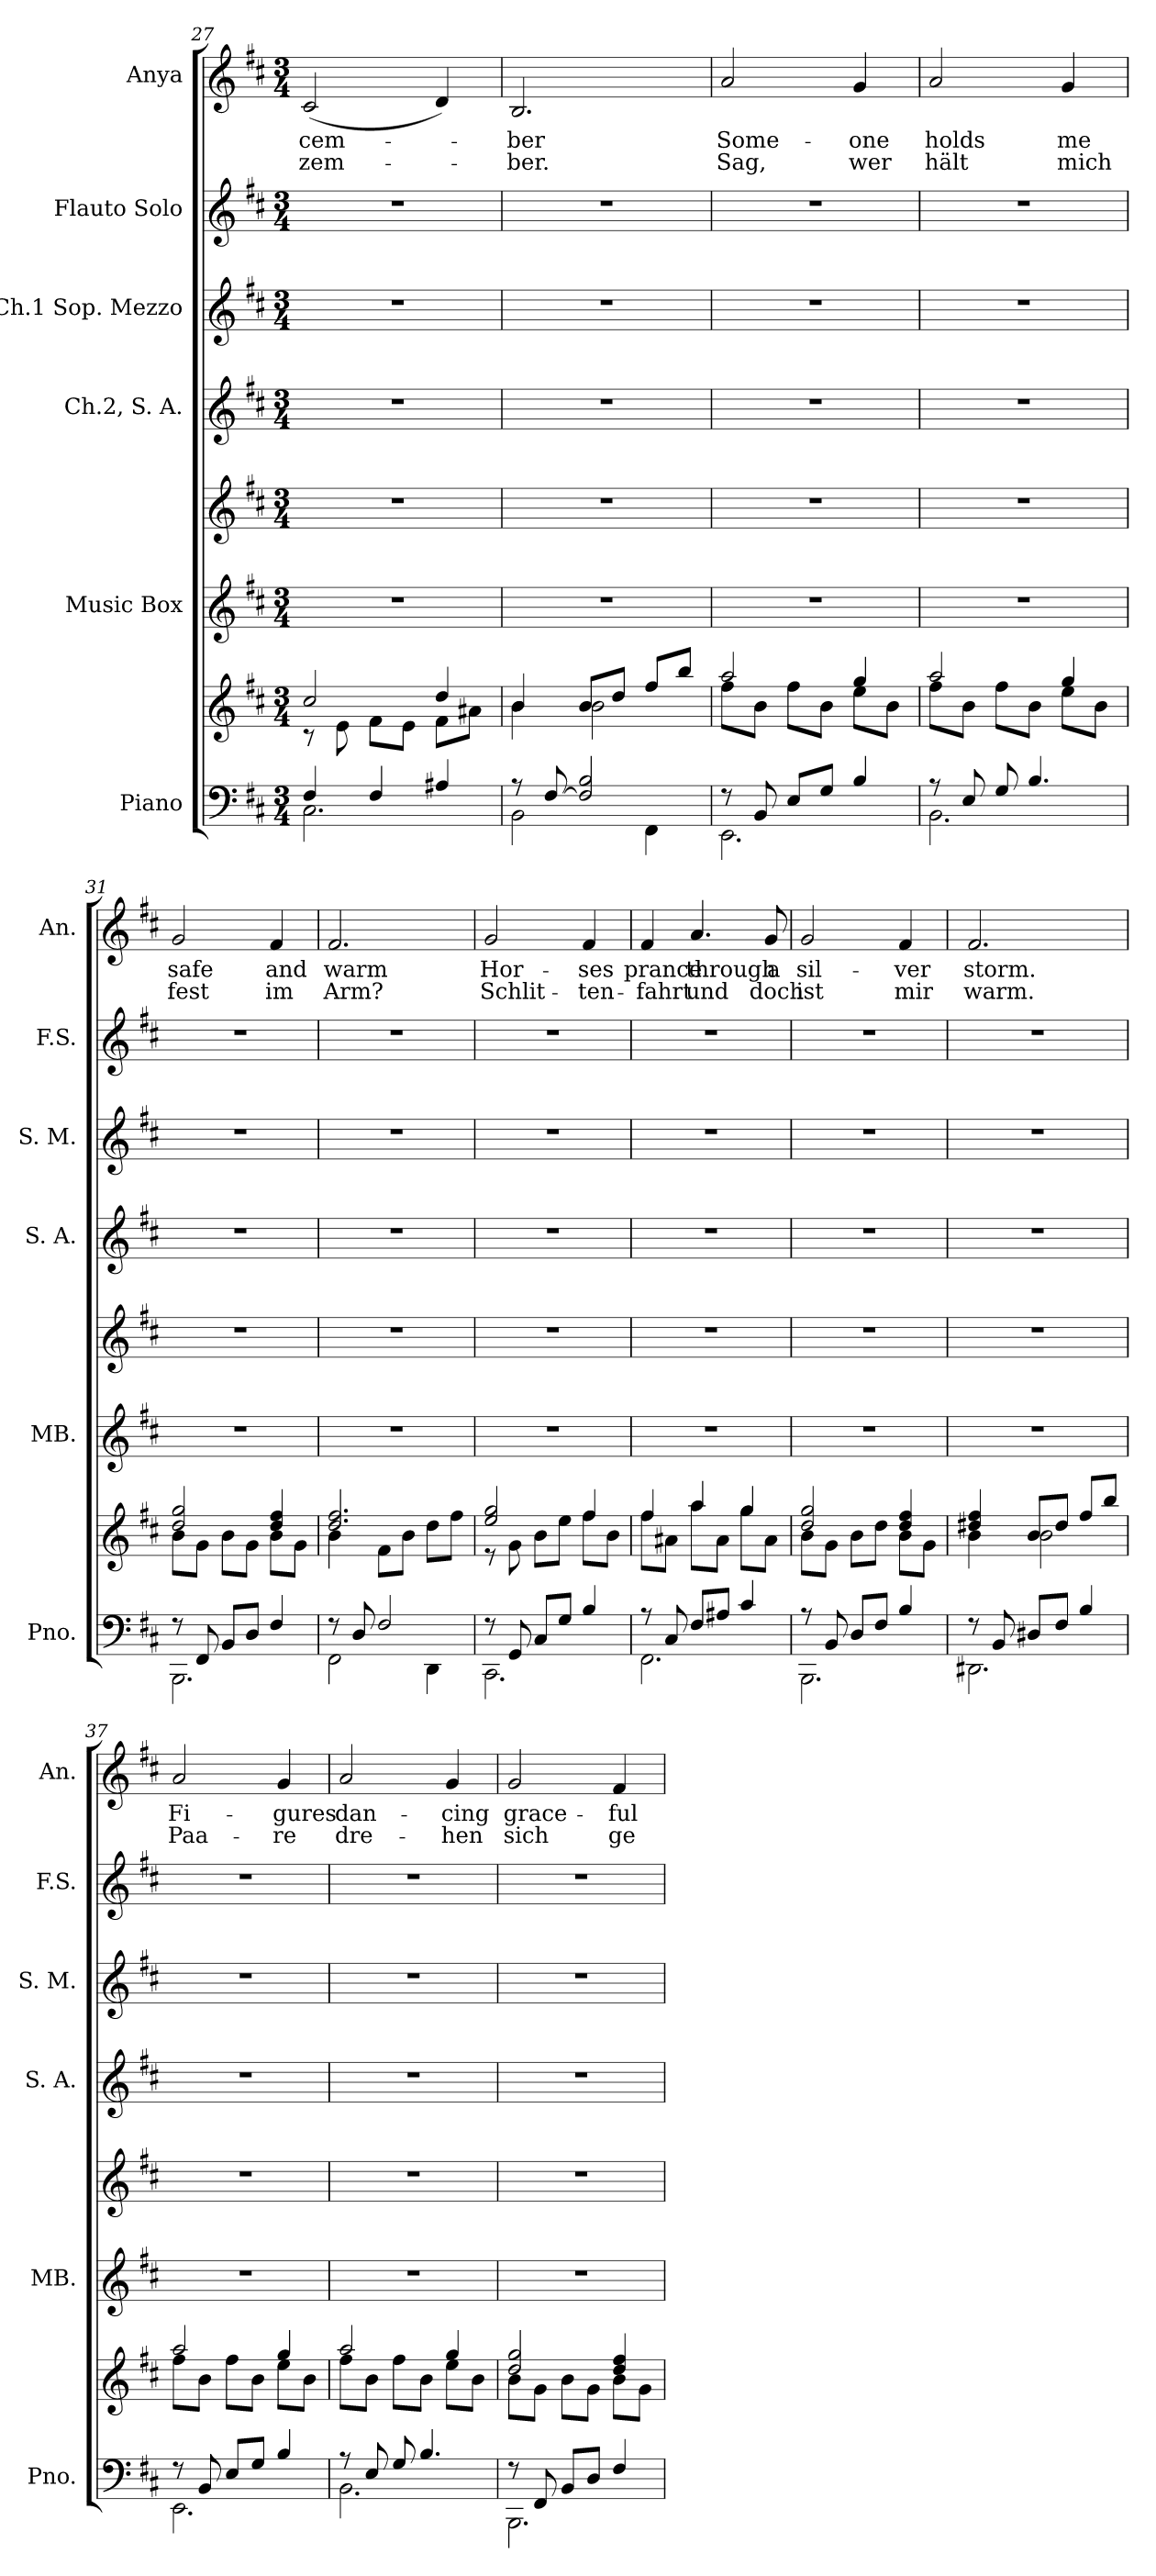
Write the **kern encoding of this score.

**kern	**kern	**kern	**kern	**kern	**kern	**kern	**kern	**text	**text
*part6	*part6	*part5	*part5	*part4	*part3	*part2	*part1	*part1	*part1
*staff8	*staff7	*staff6	*staff5	*staff4	*staff3	*staff2	*staff1	*staff1	*staff1
*I"Piano	*	*I"Music Box	*	*I"Ch.2, S. A.	*I"Ch.1 Sop. Mezzo	*I"Flauto Solo	*I"Anya	*	*
*I'Pno.	*	*I'MB.	*	*I'S. A.	*I'S. M.	*I'F.S.	*I'An.	*	*
*clefF4	*clefG2	*clefG2	*clefG2	*clefG2	*clefG2	*clefG2	*clefG2	*	*
*k[f#c#]	*k[f#c#]	*k[f#c#]	*k[f#c#]	*k[f#c#]	*k[f#c#]	*k[f#c#]	*k[f#c#]	*	*
*M3/4	*M3/4	*M3/4	*M3/4	*M3/4	*M3/4	*M3/4	*M3/4	*	*
=27	=27	=27	=27	=27	=27	=27	=27	=27	=27
*^	*^	*	*	*	*	*	*	*	*
!	!	!	!	!	!	!	!	!	!	!LO:LY:b	!LO:LY:b
4F#/	2.C#\	2cc#/	8r	2.r	2.r	2.r	2.r	2.r	(2c#/	-cem-	-zem-
.	.	.	8e\	.	.	.	.	.	.	.	.
4F#/	.	.	8f#\L	.	.	.	.	.	.	.	.
.	.	.	8e\J	.	.	.	.	.	.	.	.
4A#X/	.	4dd/	8f#\L	.	.	.	.	.	4d/)	.	.
.	.	.	8a#X\J	.	.	.	.	.	.	.	.
=28	=28	=28	=28	=28	=28	=28	=28	=28	=28	=28	=28
!	!	!	!	!	!	!	!	!	!	!LO:LY:b	!LO:LY:b
8r	2BB\	4b/	4b\	2.r	2.r	2.r	2.r	2.r	2.B/	-ber	-ber.
[8F#/	.	.	.	.	.	.	.	.	.	.	.
2F#/] 2B/	.	8b/L	2b\	.	.	.	.	.	.	.	.
.	.	8dd/J	.	.	.	.	.	.	.	.	.
.	4FF#\	8ff#/L	.	.	.	.	.	.	.	.	.
.	.	8bb/J	.	.	.	.	.	.	.	.	.
!!LO:PB:g=z
=29	=29	=29	=29	=29	=29	=29	=29	=29	=29	=29	=29
!	!	!	!	!	!	!	!	!	!	!LO:LY:b	!LO:LY:b
8r	2.EE\	2aa/	8ff#\L	2.r	2.r	2.r	2.r	2.r	2a/	Some-	Sag,
8BB/	.	.	8b\J	.	.	.	.	.	.	.	.
8E/L	.	.	8ff#\L	.	.	.	.	.	.	.	.
8G/J	.	.	8b\J	.	.	.	.	.	.	.	.
!	!	!	!	!	!	!	!	!	!	!LO:LY:b	!LO:LY:b
4B/	.	4gg/	8ee\L	.	.	.	.	.	4g/	-one	wer
.	.	.	8b\J	.	.	.	.	.	.	.	.
=30	=30	=30	=30	=30	=30	=30	=30	=30	=30	=30	=30
!	!	!	!	!	!	!	!	!	!	!LO:LY:b	!LO:LY:b
8r	2.BB\	2aa/	8ff#\L	2.r	2.r	2.r	2.r	2.r	2a/	holds	hält
8E/	.	.	8b\J	.	.	.	.	.	.	.	.
8G/	.	.	8ff#\L	.	.	.	.	.	.	.	.
4.B/	.	.	8b\J	.	.	.	.	.	.	.	.
!	!	!	!	!	!	!	!	!	!	!LO:LY:b	!LO:LY:b
.	.	4gg/	8ee\L	.	.	.	.	.	4g/	me	mich
.	.	.	8b\J	.	.	.	.	.	.	.	.
=31	=31	=31	=31	=31	=31	=31	=31	=31	=31	=31	=31
!	!	!	!	!	!	!	!	!	!	!LO:LY:b	!LO:LY:b
8r	2.BBB\	2dd/ 2gg/	8b\L	2.r	2.r	2.r	2.r	2.r	2g/	safe	fest
8FF#/	.	.	8g\J	.	.	.	.	.	.	.	.
8BB/L	.	.	8b\L	.	.	.	.	.	.	.	.
8D/J	.	.	8g\J	.	.	.	.	.	.	.	.
!	!	!	!	!	!	!	!	!	!	!LO:LY:b	!LO:LY:b
4F#/	.	4dd/ 4ff#/	8b\L	.	.	.	.	.	4f#/	and	im
.	.	.	8g\J	.	.	.	.	.	.	.	.
=32	=32	=32	=32	=32	=32	=32	=32	=32	=32	=32	=32
!	!	!	!	!	!	!	!	!	!	!LO:LY:b	!LO:LY:b
8r	2FF#\	2.dd/ 2.ff#/	4b\	2.r	2.r	2.r	2.r	2.r	2.f#/	warm	Arm?
8D/	.	.	.	.	.	.	.	.	.	.	.
2F#/	.	.	8f#\L	.	.	.	.	.	.	.	.
.	.	.	8b\J	.	.	.	.	.	.	.	.
.	4DD\	.	8dd\L	.	.	.	.	.	.	.	.
.	.	.	8ff#\J	.	.	.	.	.	.	.	.
!!LO:PB:g=z
=33	=33	=33	=33	=33	=33	=33	=33	=33	=33	=33	=33
!	!	!	!	!	!	!	!	!	!	!LO:LY:b	!LO:LY:b
8r	2.CC#\	2ee/ 2gg/	8r	2.r	2.r	2.r	2.r	2.r	2g/	Hor-	Schlit-
8GG/	.	.	8g\	.	.	.	.	.	.	.	.
8C#/L	.	.	8b\L	.	.	.	.	.	.	.	.
8G/J	.	.	8ee\J	.	.	.	.	.	.	.	.
!	!	!	!	!	!	!	!	!	!	!LO:LY:b	!LO:LY:b
4B/	.	4ff#/	8ff#\L	.	.	.	.	.	4f#/	-ses	-ten-
.	.	.	8b\J	.	.	.	.	.	.	.	.
=34	=34	=34	=34	=34	=34	=34	=34	=34	=34	=34	=34
!	!	!	!	!	!	!	!	!	!	!LO:LY:b	!LO:LY:b
8r	2.FF#\	4ff#/	8ff#\L	2.r	2.r	2.r	2.r	2.r	4f#/	prance	-fahrt
8C#/	.	.	8a#X\J	.	.	.	.	.	.	.	.
!	!	!	!	!	!	!	!	!	!	!LO:LY:b	!LO:LY:b
8F#/L	.	4aa/	8aa\L	.	.	.	.	.	4.a/	through	und
8A#X/J	.	.	8a#\J	.	.	.	.	.	.	.	.
4c#/	.	4gg/	8gg\L	.	.	.	.	.	.	.	.
!	!	!	!	!	!	!	!	!	!	!LO:LY:b	!LO:LY:b
.	.	.	8a#\J	.	.	.	.	.	8g/	a	doch
=35	=35	=35	=35	=35	=35	=35	=35	=35	=35	=35	=35
!	!	!	!	!	!	!	!	!	!	!LO:LY:b	!LO:LY:b
8r	2.BBB\	2dd/ 2gg/	8b\L	2.r	2.r	2.r	2.r	2.r	2g/	sil-	ist
8BB/	.	.	8g\J	.	.	.	.	.	.	.	.
8D/L	.	.	8b\L	.	.	.	.	.	.	.	.
8F#/J	.	.	8dd\J	.	.	.	.	.	.	.	.
!	!	!	!	!	!	!	!	!	!	!LO:LY:b	!LO:LY:b
4B/	.	4dd/ 4ff#/	8b\L	.	.	.	.	.	4f#/	-ver	mir
.	.	.	8g\J	.	.	.	.	.	.	.	.
=36	=36	=36	=36	=36	=36	=36	=36	=36	=36	=36	=36
!	!	!	!	!	!	!	!	!	!	!LO:LY:b	!LO:LY:b
8r	2.DD#X\	4dd#X/ 4ff#/	4b\	2.r	2.r	2.r	2.r	2.r	2.f#/	storm.	warm.
8BB/	.	.	.	.	.	.	.	.	.	.	.
8D#X/L	.	8b/L	2b\	.	.	.	.	.	.	.	.
8F#/J	.	8dd#/J	.	.	.	.	.	.	.	.	.
4B/	.	8ff#/L	.	.	.	.	.	.	.	.	.
.	.	8bb/J	.	.	.	.	.	.	.	.	.
!!LO:PB:g=z
=37	=37	=37	=37	=37	=37	=37	=37	=37	=37	=37	=37
!	!	!	!	!	!	!	!	!	!	!LO:LY:b	!LO:LY:b
8r	2.EE\	2aa/	8ff#\L	2.r	2.r	2.r	2.r	2.r	2a/	Fi-	Paa-
8BB/	.	.	8b\J	.	.	.	.	.	.	.	.
8E/L	.	.	8ff#\L	.	.	.	.	.	.	.	.
8G/J	.	.	8b\J	.	.	.	.	.	.	.	.
!	!	!	!	!	!	!	!	!	!	!LO:LY:b	!LO:LY:b
4B/	.	4gg/	8ee\L	.	.	.	.	.	4g/	-gures	-re
.	.	.	8b\J	.	.	.	.	.	.	.	.
=38	=38	=38	=38	=38	=38	=38	=38	=38	=38	=38	=38
!	!	!	!	!	!	!	!	!	!	!LO:LY:b	!LO:LY:b
8r	2.BB\	2aa/	8ff#\L	2.r	2.r	2.r	2.r	2.r	2a/	dan-	dre-
8E/	.	.	8b\J	.	.	.	.	.	.	.	.
8G/	.	.	8ff#\L	.	.	.	.	.	.	.	.
4.B/	.	.	8b\J	.	.	.	.	.	.	.	.
!	!	!	!	!	!	!	!	!	!	!LO:LY:b	!LO:LY:b
.	.	4gg/	8ee\L	.	.	.	.	.	4g/	-cing	-hen
.	.	.	8b\J	.	.	.	.	.	.	.	.
=39	=39	=39	=39	=39	=39	=39	=39	=39	=39	=39	=39
!	!	!	!	!	!	!	!	!	!	!LO:LY:b	!LO:LY:b
8r	2.BBB\	2dd/ 2gg/	8b\L	2.r	2.r	2.r	2.r	2.r	2g/	grace-	sich
8FF#/	.	.	8g\J	.	.	.	.	.	.	.	.
8BB/L	.	.	8b\L	.	.	.	.	.	.	.	.
8D/J	.	.	8g\J	.	.	.	.	.	.	.	.
!	!	!	!	!	!	!	!	!	!	!LO:LY:b	!LO:LY:b
4F#/	.	4dd/ 4ff#/	8b\L	.	.	.	.	.	4f#/	-ful-	ge-
.	.	.	8g\J	.	.	.	.	.	.	.	.
*v	*v	*	*	*	*	*	*	*	*	*	*
*	*v	*v	*	*	*	*	*	*	*	*
=	=	=	=	=	=	=	=	=	=
*-	*-	*-	*-	*-	*-	*-	*-	*-	*-
